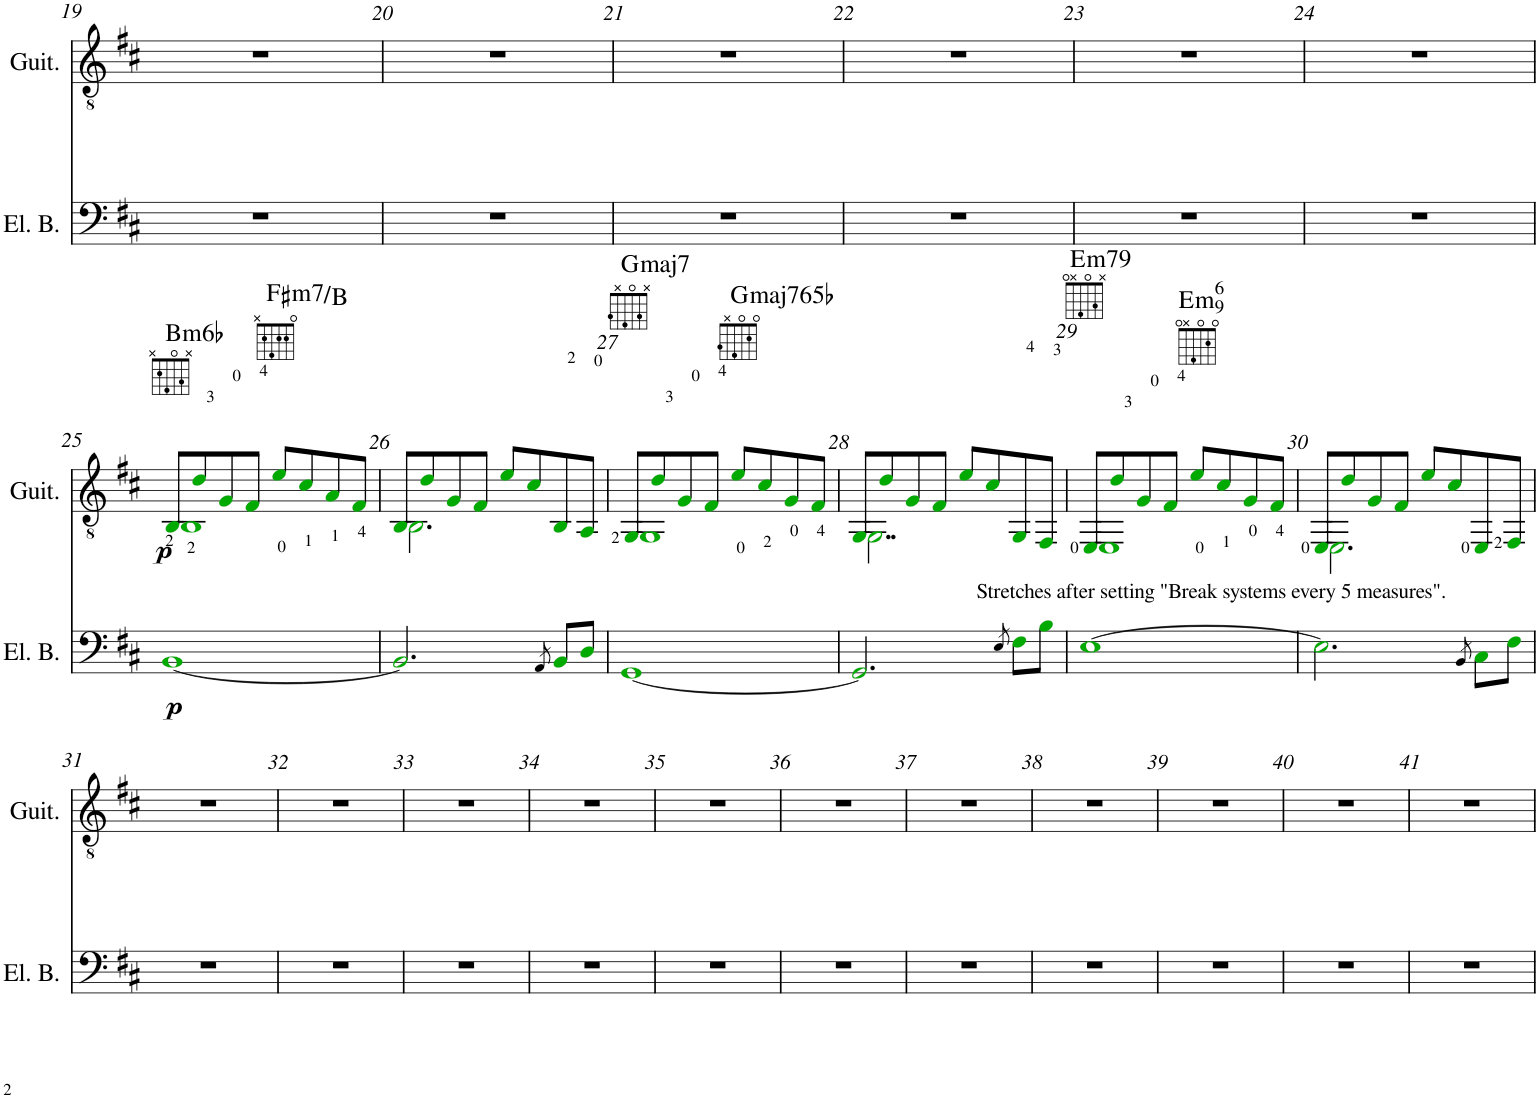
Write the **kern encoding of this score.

**kern	**dynam	**kern	**dynam	**harte
*part2	*part2	*part1	*part1	*part1
*staff2	*staff2	*staff1	*staff1	*
*I"Electric Bass	*	*I"Acoustic Guitar	*	*
*I'El. B.	*	*I'Guit.	*	*
!!LO:PB:g=z
*clefF4	*	*clefGv2	*	*
*Trd7c12	*	*	*	*
*k[f#c#]	*	*k[f#c#]	*	*
*M4/4	*	*M4/4	*	*
=19	=19	=19	=19	=19
1r	.	1r	.	.
=20	=20	=20	=20	=20
1r	.	1r	.	.
=21	=21	=21	=21	=21
1r	.	1r	.	.
=22	=22	=22	=22	=22
1r	.	1r	.	.
=23	=23	=23	=23	=23
1r	.	1r	.	.
=24	=24	=24	=24	=24
1r	.	1r	.	.
!!LO:LB:g=z
=25	=25	=25	=25	=25
*	*	*^	*	*
*	*	*	*^	*	*
!	!LO:DY:b	!	!	!	!LO:DY:b	!LO:H:kt=m
[1BBi	p	8BBi/L	2ryy	1BBi	p	B:min(b6)
.	.	8di/	.	.	.	.
.	.	8Gi/	.	.	.	.
.	.	8F#i/J	.	.	.	.
!	!	!	!	!	!	!LO:H:kt=m7
.	.	8e<i/L	2ryy	.	.	F#:min7/4
.	.	8c#<i/	.	.	.	.
.	.	8A<i/	.	.	.	.
.	.	8F#<i/J	.	.	.	.
=26	=26	=26	=26	=26	=26	=26
2.BBi/]	.	8BBi/L	2ryy	2.BBi\	.	.
.	.	8di/	.	.	.	.
.	.	8Gi/	.	.	.	.
.	.	8F#i/J	.	.	.	.
.	.	8ei/L	2ryy	.	.	.
.	.	8c#i/	.	.	.	.
8qAA/	.	.	.	.	.	.
8BBi/L	.	8BBi/	.	8ryy	.	.
8Di/J	.	8AAi/J	.	8ryy	.	.
=27	=27	=27	=27	=27	=27	=27
!	!	!	!	!	!	!LO:H:kt=maj7
[1GGi	.	8GGi/L	2ryy	1GGi	.	G:maj7
.	.	8di/	.	.	.	.
.	.	8Gi/	.	.	.	.
.	.	8F#i/J	.	.	.	.
!	!	!	!	!	!	!LO:H:kt=maj
.	.	8e<i/L	2ryy	.	.	G:maj(b765)
.	.	8c#<i/	.	.	.	.
.	.	8G<i/	.	.	.	.
.	.	8F#<i/J	.	.	.	.
=28	=28	=28	=28	=28	=28	=28
2.GGi/]	.	8GGi/L	2ryy	2..GGi\	.	.
.	.	8di/	.	.	.	.
.	.	8Gi/	.	.	.	.
.	.	8F#i/J	.	.	.	.
.	.	8ei/L	2ryy	.	.	.
.	.	8c#i/	.	.	.	.
8qE/	.	.	.	.	.	.
8F#i\L	.	8GGi/	.	.	.	.
8Bi\J	.	8FF#i/J	.	8ryy	.	.
=29	=29	=29	=29	=29	=29	=29
!LO:TX:a:t=Stretches after setting "Break systems every 5 measures".	!	!	!	!	!	!LO:H:kt=m79
[1Ei	.	8EEi/L	2ryy	1EEi	.	E:min
.	.	8di/	.	.	.	.
.	.	8Gi/	.	.	.	.
.	.	8F#i/J	.	.	.	.
!	!	!	!	!	!	!LO:H:kt=m6
.	.	8e<i/L	2ryy	.	.	E:min6(9)
.	.	8c#<i/	.	.	.	.
.	.	8G<i/	.	.	.	.
.	.	8F#<i/J	.	.	.	.
=30	=30	=30	=30	=30	=30	=30
2.Ei\]	.	8EEi/L	2ryy	2.EEi\	.	.
.	.	8di/	.	.	.	.
.	.	8Gi/	.	.	.	.
.	.	8F#i/J	.	.	.	.
.	.	8ei/L	2ryy	.	.	.
.	.	8c#i/	.	.	.	.
8qBB/	.	.	.	.	.	.
8C#i\L	.	8EEi/	.	4ryy	.	.
8F#i\J	.	8FF#i/J	.	.	.	.
*	*	*v	*v	*v	*	*
!!LO:LB:g=z
=31	=31	=31	=31	=31
1r	.	1r	.	.
=32	=32	=32	=32	=32
1r	.	1r	.	.
=33	=33	=33	=33	=33
1r	.	1r	.	.
=34	=34	=34	=34	=34
1r	.	1r	.	.
=35	=35	=35	=35	=35
1r	.	1r	.	.
=36	=36	=36	=36	=36
1r	.	1r	.	.
=37	=37	=37	=37	=37
1r	.	1r	.	.
=38	=38	=38	=38	=38
1r	.	1r	.	.
=39	=39	=39	=39	=39
1r	.	1r	.	.
=40	=40	=40	=40	=40
1r	.	1r	.	.
=41	=41	=41	=41	=41
1r	.	1r	.	.
=	=	=	=	=
*-	*-	*-	*-	*-
